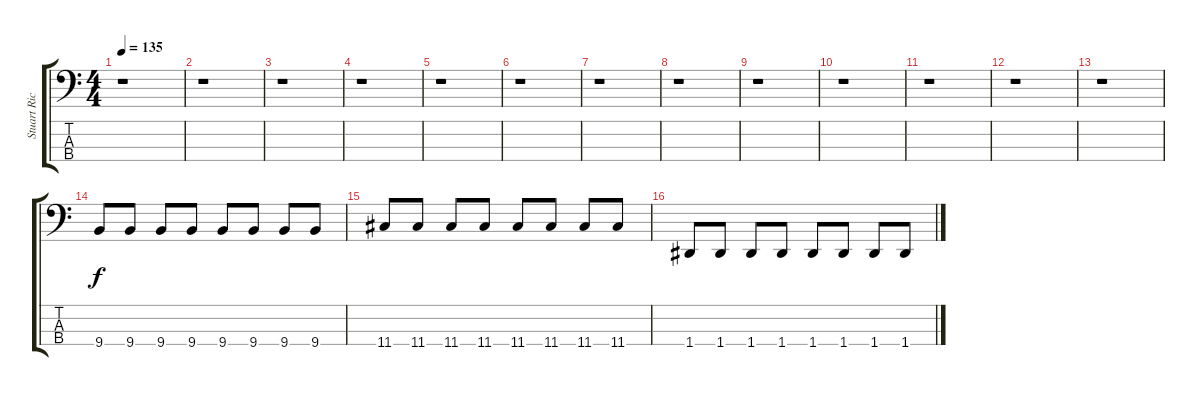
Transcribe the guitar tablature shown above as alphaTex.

\track ("Stuart Richardsson" "Stuart Ric") {instrument electricbassfinger}
\staff {score tabs}
\tuning (G2 D2 A1 D1) {hide}
\ts (4 4)
\tempo 135
\clef f4
\ks c
r.1{dy f instrument electricbassfinger} |
r.1 |
r.1 |
r.1 |
r.1 |
r.1 |
r.1 |
r.1 |
r.1 |
r.1 |
r.1 |
r.1 |
r.1 |
9.4.8 9.4.8 9.4.8 9.4.8 9.4.8 9.4.8 9.4.8 9.4.8 |
11.4.8 11.4.8 11.4.8 11.4.8 11.4.8 11.4.8 11.4.8 11.4.8 |
1.4.8 1.4.8 1.4.8 1.4.8 1.4.8 1.4.8 1.4.8 1.4.8
